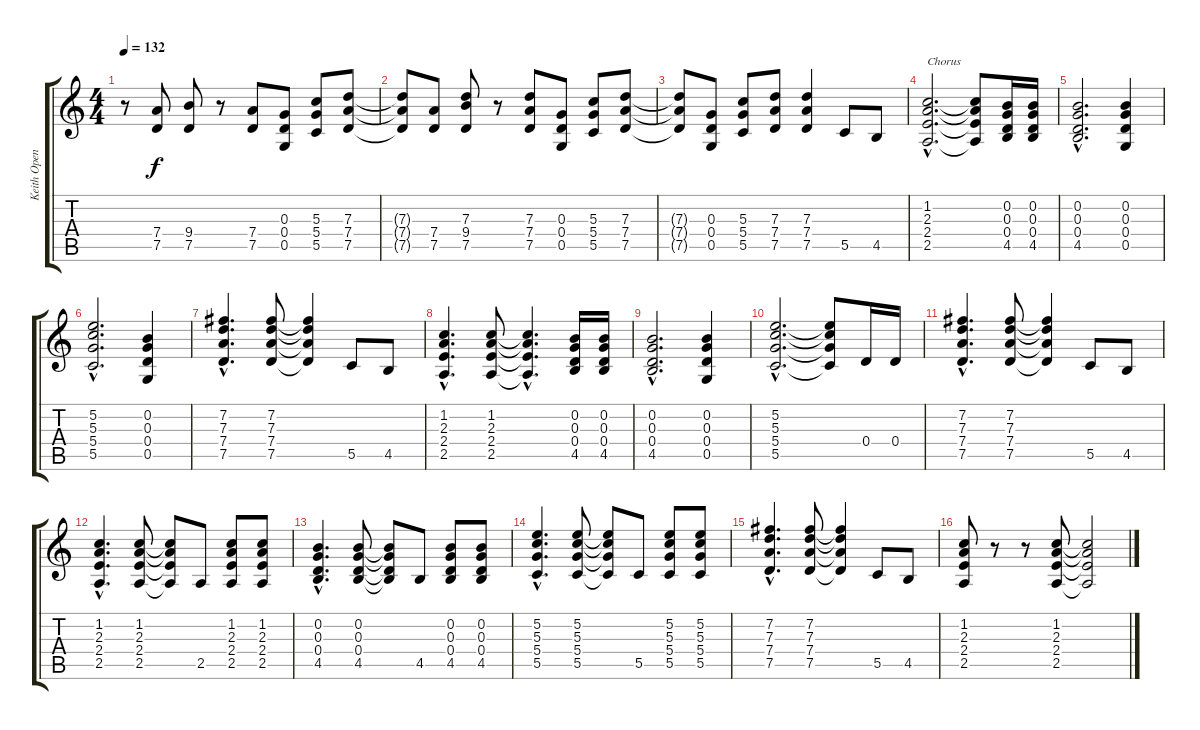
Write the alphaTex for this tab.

\track ("Keith Open G" "Keith Open") {instrument overdrivenguitar}
\staff {score tabs}
\tuning (D4 B3 G3 D3 G2 D2) {hide}
\ts (4 4)
\tempo 132
\clef g2
\ks c
r.8{dy f} (7.4 7.5).8 (9.4 7.5).8 r.8 (7.4 7.5).8 (0.3 0.4 0.5).8 (5.3 5.4 5.5).8 (7.3 7.4 7.5).8 |
(7.3{t} 7.4{t} 7.5{t}).8 (7.4 7.5).8 (7.3 9.4 7.5).8 r.8 (7.3 7.4 7.5).8 (0.3 0.4 0.5).8 (5.3 5.4 5.5).8 (7.3 7.4 7.5).8 |
(7.3{t} 7.4{t} 7.5{t}).8 (0.3 0.4 0.5).8 (5.3 5.4 5.5).8 (7.3 7.4 7.5).8 (7.3 7.4 7.5).4 5.5.8 4.5.8 |
(1.2{hac} 2.3{hac} 2.4{hac} 2.5{hac}).2{d txt "Chorus"} (1.2{t} 2.3{t} 2.4{t} 2.5{t}).8 (0.2 0.3 0.4 4.5).16 (0.2 0.3 0.4 4.5).16 |
(0.2{hac} 0.3{hac} 0.4{hac} 4.5{hac}).2{d} (0.2 0.3 0.4 0.5).4 |
(5.2{hac} 5.3{hac} 5.4{hac} 5.5{hac}).2{d} (0.2 0.3 0.4 0.5).4 |
(7.2{hac} 7.3{hac} 7.4{hac} 7.5{hac}).4{d} (7.2 7.3 7.4 7.5).8 (7.2{t} 7.3{t} 7.4{t} 7.5{t}).4 5.5.8 4.5.8 |
(1.2{hac} 2.3{hac} 2.4{hac} 2.5{hac}).4{d} (1.2 2.3 2.4 2.5).8 (1.2{hac t} 2.3{hac t} 2.4{hac t} 2.5{hac t}).4{d} (0.2 0.3 0.4 4.5).16 (0.2 0.3 0.4 4.5).16 |
(0.2{hac} 0.3{hac} 0.4{hac} 4.5{hac}).2{d} (0.2 0.3 0.4 0.5).4 |
(5.2{hac} 5.3{hac} 5.4{hac} 5.5{hac}).2{d} (5.2{t} 5.3{t} 5.4{t} 5.5{t}).8 0.4.16 0.4.16 |
(7.2{hac} 7.3{hac} 7.4{hac} 7.5{hac}).4{d} (7.2 7.3 7.4 7.5).8 (7.2{t} 7.3{t} 7.4{t} 7.5{t}).4 5.5.8 4.5.8 |
(1.2{hac} 2.3{hac} 2.4{hac} 2.5{hac}).4{d} (1.2 2.3 2.4 2.5).8 (1.2{t} 2.3{t} 2.4{t} 2.5{t}).8 2.5.8 (1.2 2.3 2.4 2.5).8 (1.2 2.3 2.4 2.5).8 |
(0.2{hac} 0.3{hac} 0.4{hac} 4.5{hac}).4{d} (0.2 0.3 0.4 4.5).8 (0.2{t} 0.3{t} 0.4{t} 4.5{t}).8 4.5.8 (0.2 0.3 0.4 4.5).8 (0.2 0.3 0.4 4.5).8 |
(5.2{hac} 5.3{hac} 5.4{hac} 5.5{hac}).4{d} (5.2 5.3 5.4 5.5).8 (5.2{t} 5.3{t} 5.4{t} 5.5{t}).8 5.5.8 (5.2 5.3 5.4 5.5).8 (5.2 5.3 5.4 5.5).8 |
(7.2{hac} 7.3{hac} 7.4{hac} 7.5{hac}).4{d} (7.2 7.3 7.4 7.5).8 (7.2{t} 7.3{t} 7.4{t} 7.5{t}).4 5.5.8 4.5.8 |
(1.2 2.3 2.4 2.5).8 r.8 r.8 (1.2 2.3 2.4 2.5).8 (1.2{t} 2.3{t} 2.4{t} 2.5{t}).2
